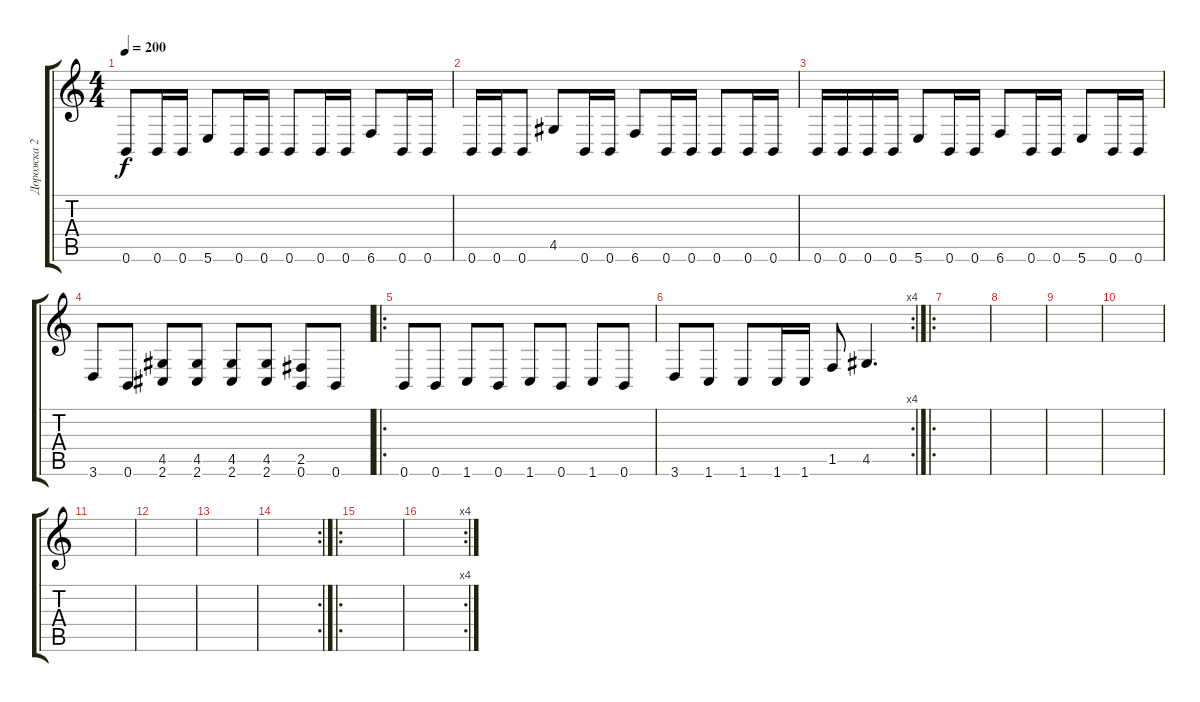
\track ("Дорожка 2" "Дорожка 2") {instrument distortionguitar}
\staff {score tabs}
\tuning (B3 Gb3 D3 A2 E2 B1) {hide}
\ts (4 4)
\tempo 200
\clef g2
\ks c
0.6.8{dy f} 0.6.16 0.6.16 5.6.8 0.6.16 0.6.16 0.6.8 0.6.16 0.6.16 6.6.8 0.6.16 0.6.16 |
0.6.16 0.6.16 0.6.8 4.5.8 0.6.16 0.6.16 6.6.8 0.6.16 0.6.16 0.6.8 0.6.16 0.6.16 |
0.6.16 0.6.16 0.6.16 0.6.16 5.6.8 0.6.16 0.6.16 6.6.8 0.6.16 0.6.16 5.6.8 0.6.16 0.6.16 |
3.6.8 0.6.8 (4.5 2.6).8 (4.5 2.6).8 (4.5 2.6).8 (4.5 2.6).8 (2.5 0.6).8 0.6.8 |
\ro
0.6.8 0.6.8 1.6.8 0.6.8 1.6.8 0.6.8 1.6.8 0.6.8 |
\rc 4
3.6.8 1.6.8 1.6.8 1.6.16 1.6.16 1.5.8 4.5.4{d} |
\ro
|
|
|
|
|
|
|
\rc 2
|
\ro
|
\rc 4
